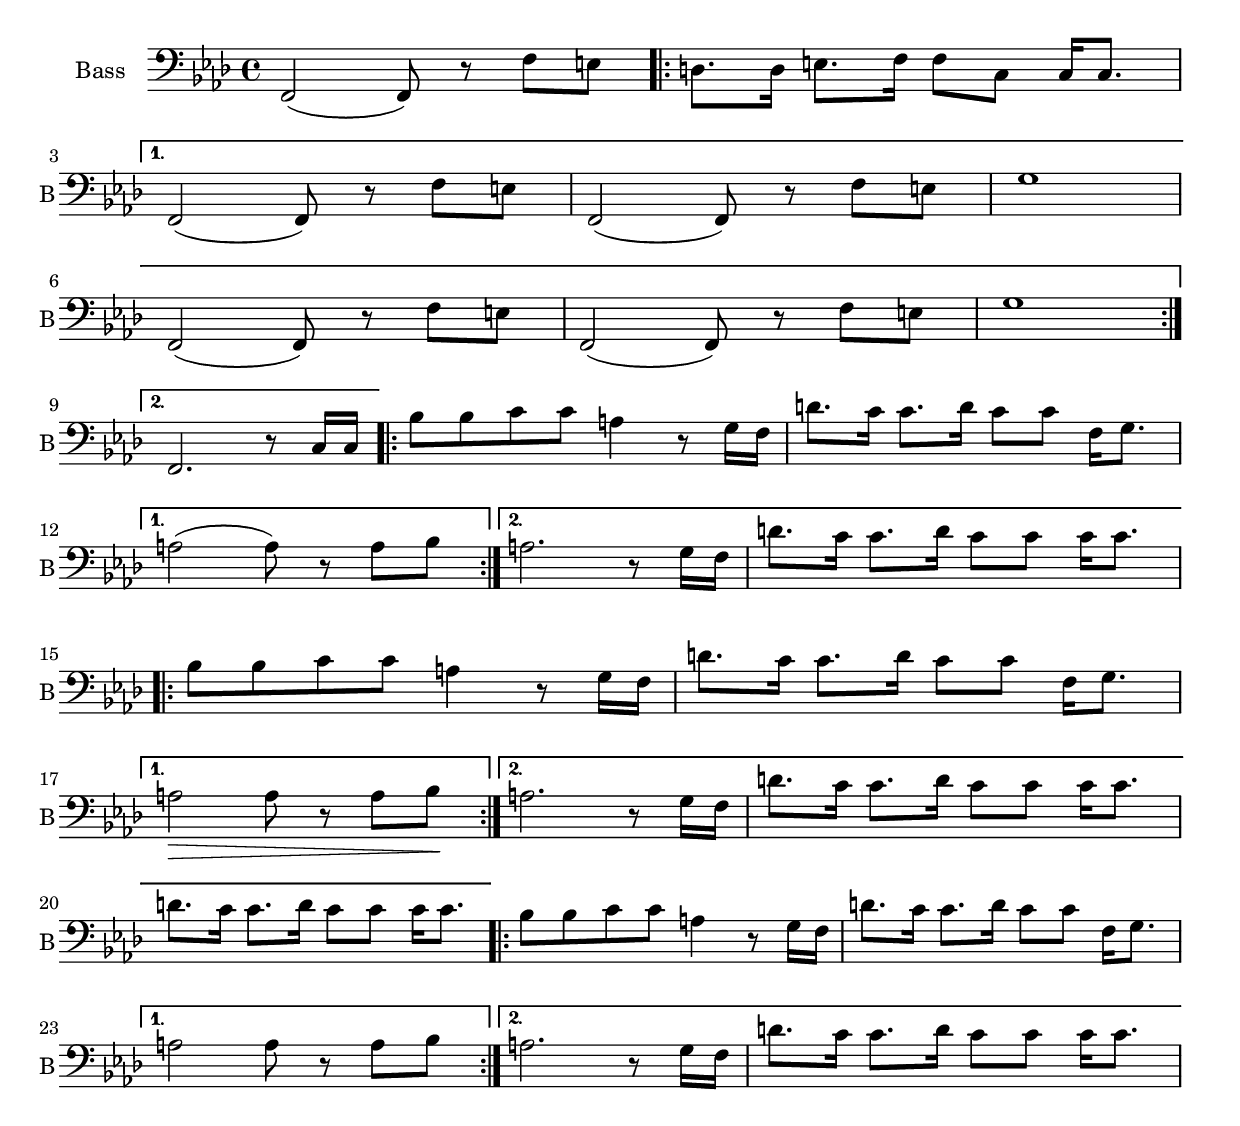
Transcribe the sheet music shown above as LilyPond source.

\version "1.3.146"

\header {
texidoc ="Broken volta spanners behave correctly at left edge in all cases."

}

%{


I recently discovered that although the following patch seemed to fix
the original complaint that it causes other problems (the following
tests were done in 1.3.116.

I have attached a file which has several break-volta interactions.

With the test file and unmodified 1.3.116 I see the following:

Bar 3 - 1st volta spanner centered on first note - prefer it to start
	closer to key signature (can live with this)
Bar 6 - 1st volta continuation - perfect
Bar 9 - 2nd volta spanner starts on left edge of key signature - prefer
	it to start right of key signature
Bar 12 	1st volta starts between first two slurred notes in measure -
	this is not acceptable
Bar 17	like above with hairpin.
Bar 23	like above (I had expected this to be OK)
Bar 20	2nd volta continuation perfect

With the test file and 1.3.116 modified as below I see the following:

Bar 3	Perfect
Bar 6	1st volta continuation starts with staff - oops
Bar 9  	2nd volta starts on papers left margin - OOPS!
Bar 12	Perfect
Bar 17 	Perfect
Bar 20	2nd volta continuation starts with staff - oops
Bar 23	Perfect

%}

voiceB = \notes {
    \clef bass
     \property Staff.instrument = "Bass"
     \property Staff.instr = "B"
     \key f \minor 
     \time 4/4  
    f,2 (   ) f,8    r8   f8    e8    
    \repeat  volta 2
    {
         d8.    d16    e8.    f16    f8    c8    c16    c8.    \break
    }
    \alternative
    {
        { 	
	    f,2 (   ) f,8    r8   f8    e8 
	    f,2 (   ) f,8    r8   f8    e8 
	    g1 \break   
	    f,2 (   ) f,8    r8   f8    e8 
	    f,2 (   ) f,8    r8   f8    e8 
	    g1 \break   
	}
        {   
	    f,2.    r8   c16    c16      | 
	}
    }
}
voiceC = \notes {
    \repeat volta 2
    {
     bes8    bes8    c'8    c'8    a4    r8   g16    f16      |
     d'8.    c'16    c'8.    d'16    c'8    c'8    f16    g8.    |
     \break
    }
    \alternative
    {
        {	a2 (   ) a8    r8   a8    bes8    }
        {	a2.    r8   g16    f16      |
     	d'8.   c'16   c'8.   d'16   c'8   c'8   c'16    c'8.    |
        }
    }
}
voiceD = \notes {
    \repeat volta 2
    {
     bes8    bes8    c'8    c'8    a4    r8   g16    f16      |
     d'8.    c'16    c'8.    d'16    c'8    c'8    f16    g8.    |
     \break
    }
    \alternative
    {
        {	a2 \> a8    r8   a8  \!  bes8    
	}
        {	a2.    r8   g16    f16      |
      	    d'8.   c'16   c'8.   d'16   c'8   c'8   c'16    c'8.    | \break
      	    d'8.   c'16   c'8.   d'16   c'8   c'8   c'16    c'8.    |
        }
    }
}
voiceE = \notes {
    \repeat volta 2
    {
     bes8    bes8    c'8    c'8    a4    r8   g16    f16      |
     d'8.    c'16    c'8.    d'16    c'8    c'8    f16    g8.    | \break
    }
    \alternative
    {
        {	
	    a2  a8    r8   a8    bes8    

	}
        {	
	    a2.    r8   g16    f16      |
      	    d'8.   c'16   c'8.   d'16   c'8   c'8   c'16    c'8.    | 
        }
    }
}
\score{
        \notes <


	\context Staff="4"
	{
	    \voiceB 
	    \voiceC
	    \break
	    \voiceD
	    \voiceE
	}

    >
	\paper {
	    \translator {
	    	 \StaffContext 
		 \consists Instrument_name_engraver
	    }
	}
}
